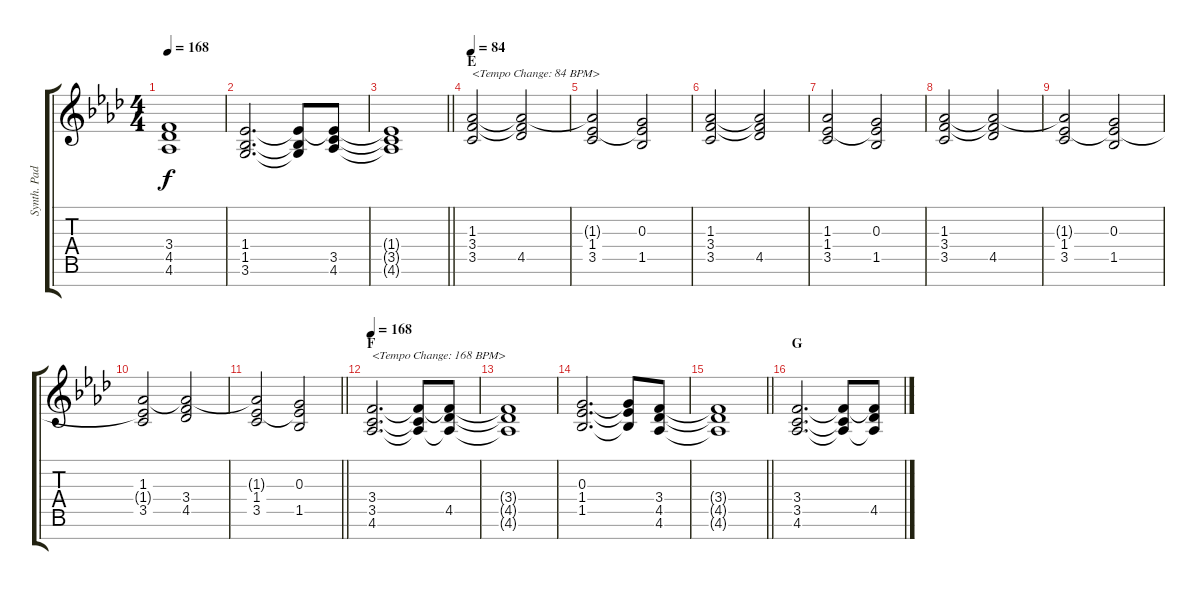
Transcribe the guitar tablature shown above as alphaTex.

\track ("Synth. Pad" "Synth. Pad") {instrument pad2warm}
\staff {score tabs}
\tuning (E5 B4 G4 D4 A3 E3 B2) {hide}
\ts (4 4)
\tempo 168
\clef g2
\ks ab
(3.4{t} 4.5 4.6{t}).1{dy f} |
(1.4 1.5 3.6).2{d} (1.4{t} 1.5{t} 3.6{t}).8 (1.4{t} 3.5 4.6).8 |
\barLineRight lightlight
(1.4{t} 3.5{t} 4.6{t}).1 |
\section ("" "E")
\tempo 84
(1.3 3.4 3.5).2{txt "<Tempo Change: 84 BPM>"} (1.3{t} 3.4{t} 4.5).2 |
(1.3{t} 1.4 3.5).2 (0.3 1.4{t} 1.5).2 |
(1.3 3.4 3.5).2 (1.3{t} 3.4{t} 4.5).2 |
(1.3 1.4 3.5).2 (0.3 1.4{t} 1.5).2 |
(1.3 3.4 3.5).2 (1.3{t} 3.4{t} 4.5).2 |
(1.3{t} 1.4 3.5).2 (0.3 1.4{t} 1.5).2 |
(1.3 1.4{t} 3.5).2 (1.3{t} 3.4 4.5).2 |
\barLineRight lightlight
(1.3{t} 1.4 3.5).2 (0.3 1.4{t} 1.5).2 |
\section ("" "F")
\tempo 168
(3.4 3.5 4.6).2{d txt "<Tempo Change: 168 BPM>"} (3.4{t} 3.5{t} 4.6{t}).8 (3.4{t} 4.5 4.6{t}).8 |
(3.4{t} 4.5{t} 4.6{t}).1 |
(0.3 1.4 1.5).2{d} (0.3{t} 1.4{t} 1.5{t}).8 (3.4 4.5 4.6).8 |
\barLineRight lightlight
(3.4{t} 4.5{t} 4.6{t}).1 |
\section ("" "G")
(3.4 3.5 4.6).2{d} (3.4{t} 3.5{t} 4.6{t}).8 (3.4{t} 4.5 4.6{t}).8
